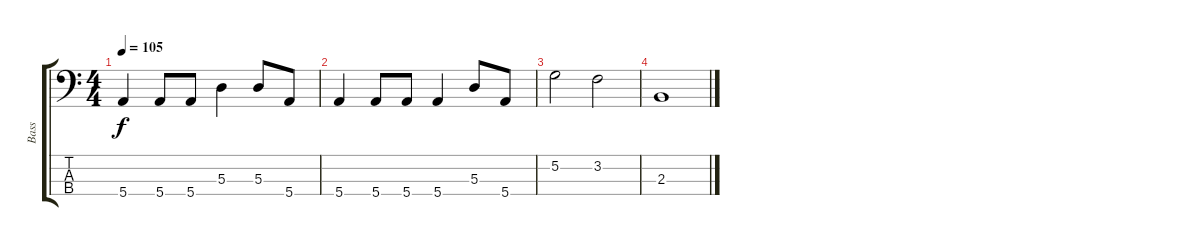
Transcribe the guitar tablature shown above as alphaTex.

\track ("Bass" "Bass") {instrument electricbassfinger}
\staff {score tabs}
\tuning (G2 D2 A1 E1) {hide}
\ts (4 4)
\tempo 105
\clef f4
\ks c
5.4.4{dy f} 5.4.8 5.4.8 5.3.4 5.3.8 5.4.8 |
5.4.4 5.4.8 5.4.8 5.4.4 5.3.8 5.4.8 |
5.2.2 3.2.2 |
2.3.1
